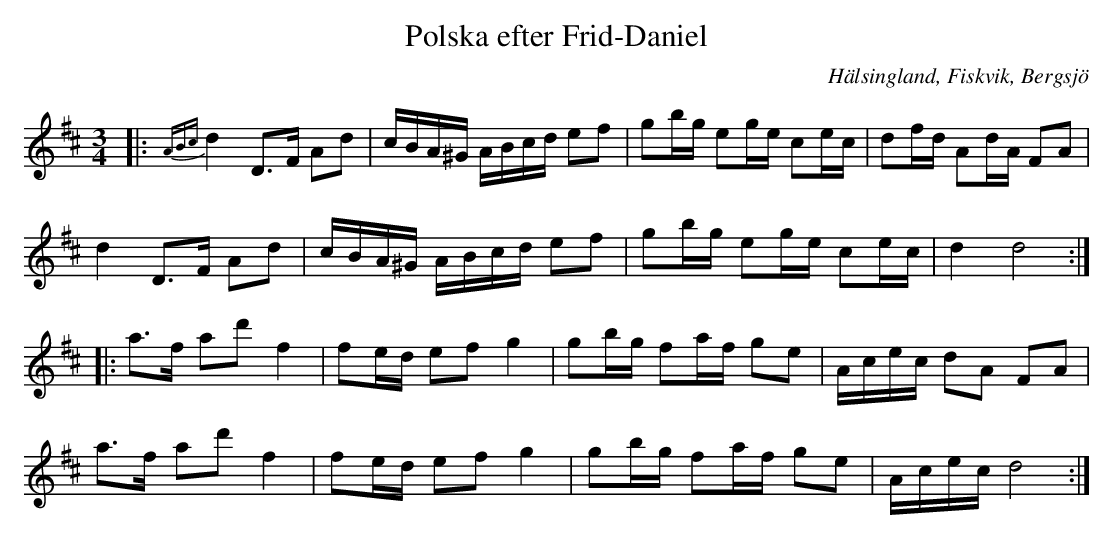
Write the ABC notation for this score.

X:1
T: Polska efter Frid-Daniel
O: Hälsingland, Fiskvik, Bergsjö
M: 3/4
L: 1/8
K: D
|: {ABc} d2 D>F Ad | c/B/A/^G/ A/B/c/d/ ef | gb/g/ eg/e/ ce/c/ | df/d/ Ad/A/ FA |
d2 D>F Ad | c/B/A/^G/ A/B/c/d/ ef | gb/g/ eg/e/ ce/c/ | d2 d4 :|
|: a>f ad' f2 | fe/d/ ef g2 | gb/g/ fa/f/ ge | A/c/e/c/ dA FA |
a>f ad' f2 | fe/d/ ef g2 | gb/g/ fa/f/ ge | A/c/e/c/ d4 :|]
